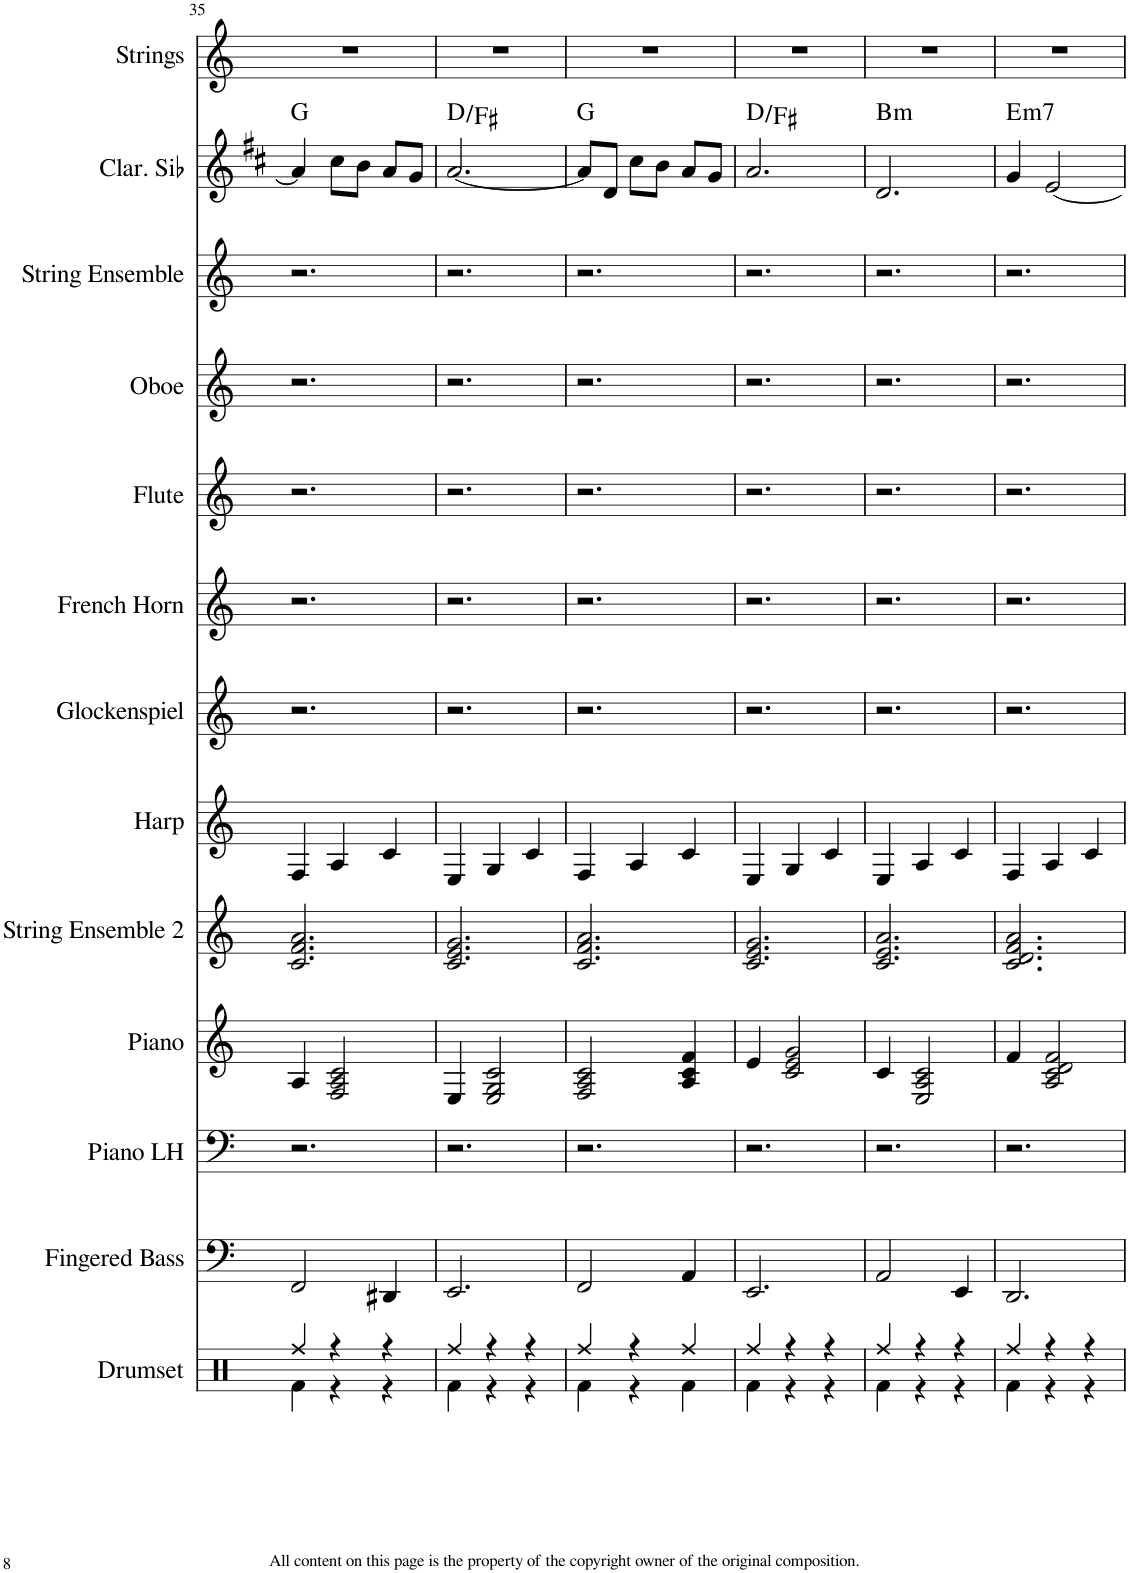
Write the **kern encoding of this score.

**kern	**kern	**kern	**kern	**kern	**kern	**kern	**kern	**kern	**kern	**kern	**kern	**harte	**kern
*part13	*part12	*part11	*part10	*part9	*part8	*part7	*part6	*part5	*part4	*part3	*part2	*part2	*part1
*staff13	*staff12	*staff11	*staff10	*staff9	*staff8	*staff7	*staff6	*staff5	*staff4	*staff3	*staff2	*	*staff1
*I"Drumset	*I"Fingered Bass	*I"Piano LH	*I"Piano	*I"String Ensemble 2	*I"Harp	*I"Glockenspiel	*I"French Horn	*I"Flute	*I"Oboe	*I"String Ensemble	*I"Clarinette en Sib	*	*I"Strings
*I'Drumset	*I'Fingered Bass	*I'Piano LH	*I'Piano	*I'String Ensemble 2	*I'Harp	*I'Glockenspiel	*I'French Horn	*I'Flute	*I'Oboe	*I'String Ensemble	*I'Clar. Sib	*	*I'Strings
!!LO:PB:g=z
*clefX	*clefF4	*clefF4	*clefG2	*clefG2	*clefG2	*clefG2	*clefG2	*clefG2	*clefG2	*clefG2	*clefG2	*	*clefG2
*	*Trd-7c-12	*	*	*	*	*Trd7c12	*Trd4c7	*	*	*	*Trd1c2	*	*
*k[]	*k[]	*k[]	*k[]	*k[]	*k[]	*k[]	*k[]	*k[]	*k[]	*k[]	*k[f#c#]	*	*k[]
*M3/4	*M3/4	*M3/4	*M3/4	*M3/4	*M3/4	*M3/4	*M3/4	*M3/4	*M3/4	*M3/4	*M3/4	*	*M3/4
=35	=35	=35	=35	=35	=35	=35	=35	=35	=35	=35	=35	=35	=35
*^	*	*	*	*	*	*	*	*	*	*	*	*	*
4Rff/	4Rf\	2FF/	2.r	4A/	2.c/ 2.f/ 2.a/	4F/	2.r	2.r	2.r	2.r	2.r	4a/]	G:maj	2.r
4r	4r	.	.	2F/ 2A/ 2c/	.	4A/	.	.	.	.	.	8cc#\L	.	.
.	.	.	.	.	.	.	.	.	.	.	.	8b\J	.	.
4r	4r	4DD#X/	.	.	.	4c/	.	.	.	.	.	8a/L	.	.
.	.	.	.	.	.	.	.	.	.	.	.	8g/J	.	.
=36	=36	=36	=36	=36	=36	=36	=36	=36	=36	=36	=36	=36	=36	=36
4Rff/	4Rf\	2.EE/	2.r	4E/	2.c/ 2.e/ 2.g/	4E/	2.r	2.r	2.r	2.r	2.r	[2.a/	D:maj/3	2.r
4r	4r	.	.	2E/ 2G/ 2c/	.	4G/	.	.	.	.	.	.	.	.
4r	4r	.	.	.	.	4c/	.	.	.	.	.	.	.	.
=37	=37	=37	=37	=37	=37	=37	=37	=37	=37	=37	=37	=37	=37	=37
4Rff/	4Rf\	2FF/	2.r	2F/ 2A/ 2c/	2.c/ 2.f/ 2.a/	4F/	2.r	2.r	2.r	2.r	2.r	8a/L]	G:maj	2.r
.	.	.	.	.	.	.	.	.	.	.	.	8d/J	.	.
4r	4r	.	.	.	.	4A/	.	.	.	.	.	8cc#\L	.	.
.	.	.	.	.	.	.	.	.	.	.	.	8b\J	.	.
4Rff/	4Rf\	4AA/	.	4A/ 4c/ 4f/	.	4c/	.	.	.	.	.	8a/L	.	.
.	.	.	.	.	.	.	.	.	.	.	.	8g/J	.	.
=38	=38	=38	=38	=38	=38	=38	=38	=38	=38	=38	=38	=38	=38	=38
4Rff/	4Rf\	2.EE/	2.r	4e/	2.c/ 2.e/ 2.g/	4E/	2.r	2.r	2.r	2.r	2.r	2.a/	D:maj/3	2.r
4r	4r	.	.	2c/ 2e/ 2g/	.	4G/	.	.	.	.	.	.	.	.
4r	4r	.	.	.	.	4c/	.	.	.	.	.	.	.	.
=39	=39	=39	=39	=39	=39	=39	=39	=39	=39	=39	=39	=39	=39	=39
!	!	!	!	!	!	!	!	!	!	!	!	!	!LO:H:kt=m	!
4Rff/	4Rf\	2AA/	2.r	4c/	2.c/ 2.e/ 2.a/	4E/	2.r	2.r	2.r	2.r	2.r	2.d/	B:min	2.r
4r	4r	.	.	2E/ 2A/ 2c/	.	4A/	.	.	.	.	.	.	.	.
4r	4r	4EE/	.	.	.	4c/	.	.	.	.	.	.	.	.
=40	=40	=40	=40	=40	=40	=40	=40	=40	=40	=40	=40	=40	=40	=40
!	!	!	!	!	!	!	!	!	!	!	!	!	!LO:H:kt=m7	!
4Rff/	4Rf\	2.DD/	2.r	4f/	2.c/ 2.d/ 2.f/ 2.a/	4F/	2.r	2.r	2.r	2.r	2.r	4g/	E:min7	2.r
4r	4r	.	.	2A/ 2c/ 2d/ 2f/	.	4A/	.	.	.	.	.	[2e/	.	.
4r	4r	.	.	.	.	4c/	.	.	.	.	.	.	.	.
*v	*v	*	*	*	*	*	*	*	*	*	*	*	*	*
=	=	=	=	=	=	=	=	=	=	=	=	=	=
*-	*-	*-	*-	*-	*-	*-	*-	*-	*-	*-	*-	*-	*-
